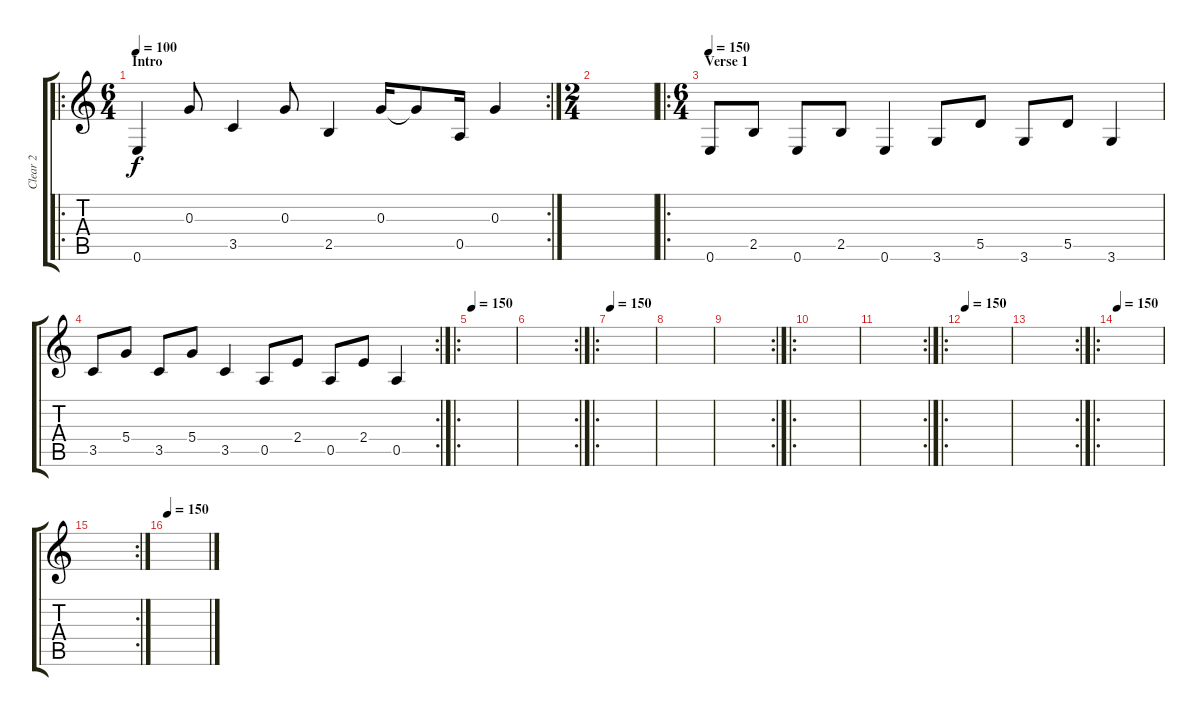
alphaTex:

\track ("Clear 2" "Clear 2") {instrument acousticguitarnylon}
\staff {score tabs}
\tuning (E4 B3 G3 D3 A2 E2) {hide}
\ro
\rc 2
\ts (6 4)
\section ("" "Intro")
\tempo 100
\clef g2
\ks c
0.6.4{dy f instrument acousticguitarnylon} 0.3.8 3.5.4 0.3.8 2.5.4 0.3.16 0.3{t}.8 0.5.16 0.3.4 |
\ts (2 4)
|
\ro
\ts (6 4)
\section ("" "Verse 1")
\tempo 150
0.6.8 2.5.8 0.6.8 2.5.8 0.6.4 3.6.8 5.5.8 3.6.8 5.5.8 3.6.4 |
\rc 2
3.5.8 5.4.8 3.5.8 5.4.8 3.5.4 0.5.8 2.4.8 0.5.8 2.4.8 0.5.4 |
\ro
\tempo 150
|
\rc 2
|
\ro
\tempo 150
|
|
\rc 2
|
\ro
|
\rc 2
|
\ro
\tempo 150
|
\rc 2
|
\ro
\tempo 150
|
\rc 2
|
\tempo 150
